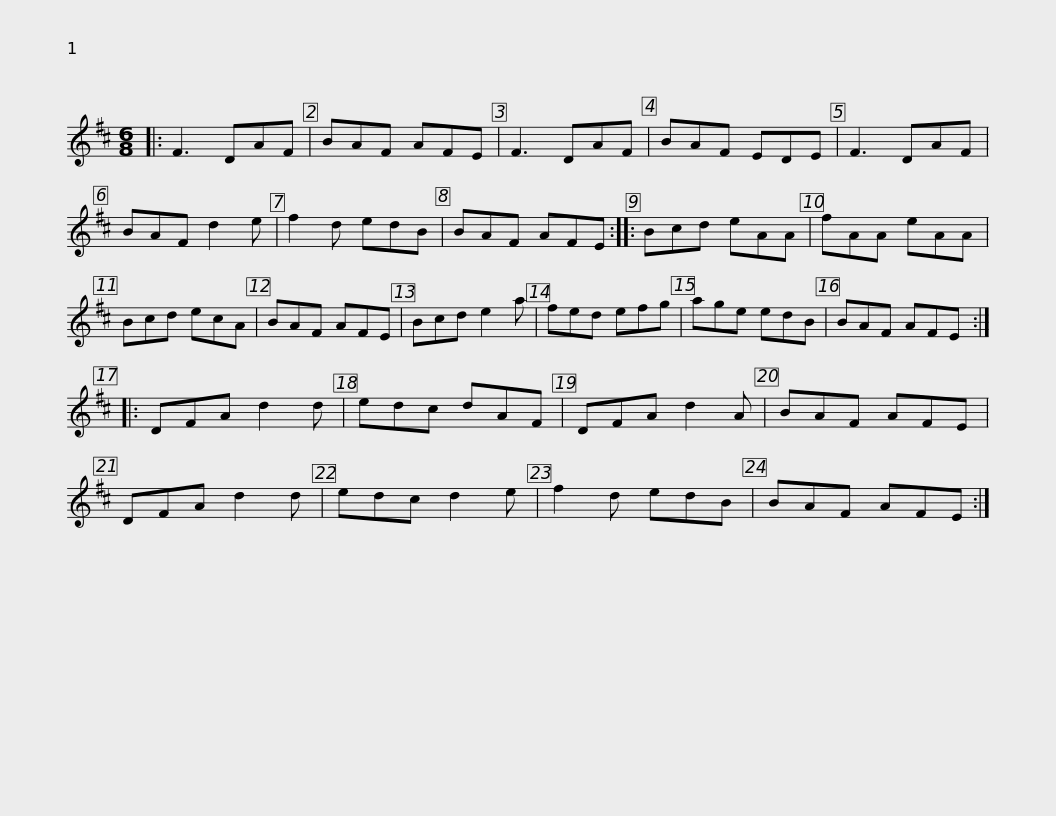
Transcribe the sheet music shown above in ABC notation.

X:1
L:1/8
M:6/8
I:linebreak $
K:D
V:1 treble
V:1
|: F3 DAF | BAF AFE | F3 DAF | BAF EDE | F3 DAF | %5
 BAF d2 e | f2 d edB | BAF AFE ::$ Bcd eAA | fAA eAA | %10
 Bcd ecA | BAF AFE | Bcd e2 a | fed efg | age edB |$ %15
 BAF AFE :: DFA d2 d | edc dAF | DFA d2 A | BAF AFE | %20
 DFA d2 d | edc d2 e | f2 d edB |$ BAF AFE :| %24
